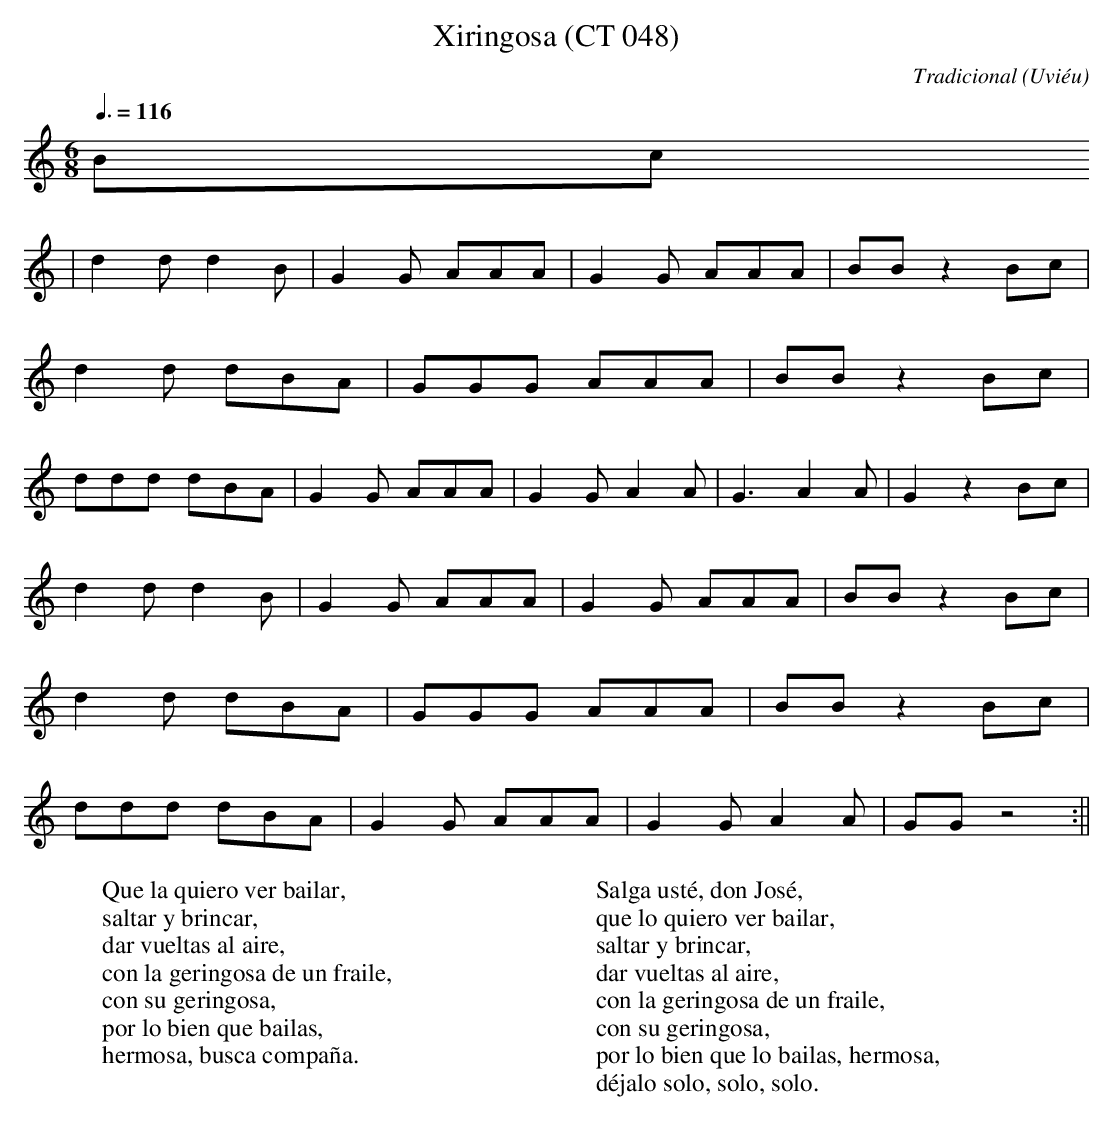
X:1
T:Xiringosa (CT 048)
C:Tradicional
O:Uviéu
M:6/8
L:1/8
Q:3/8=116
W:Que la quiero ver bailar,
W:saltar y brincar,
W:dar vueltas al aire,
W:con la geringosa de un fraile,
W:con su geringosa,
W:por lo bien que bailas,
W:hermosa, busca compaña.
W:
W:Salga usté, don José,
W:que lo quiero ver bailar,
W:saltar y brincar,
W:dar vueltas al aire,
W:con la geringosa de un fraile,
W:con su geringosa,
W:por lo bien que lo bailas, hermosa,
W:déjalo solo, solo, solo.
K:C
Bc
|d2 d d2 B|G2 G AAA|G2 G AAA|BB z2 Bc|
d2 d dBA|GGG AAA|BB z2 Bc|
ddd dBA|G2 G AAA|G2 G A2 A|G3 A2 A|G2 z2 Bc|
d2 d d2 B|G2 G AAA|G2 G AAA|BB z2 Bc|
d2 d dBA|GGG AAA|BB z2 Bc|
ddd dBA|G2 G AAA|G2 G A2 A|GG z4 :||
